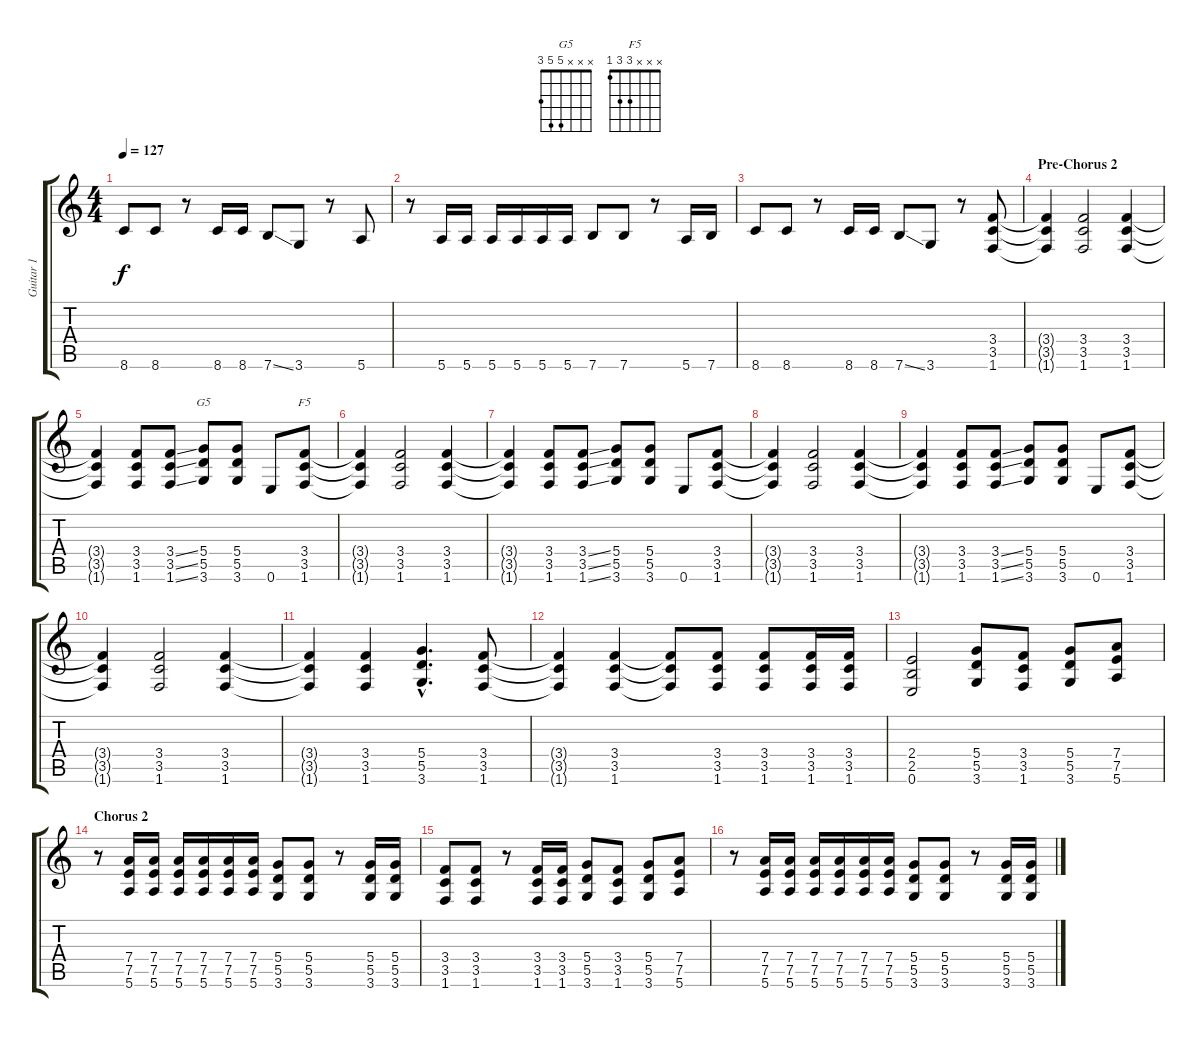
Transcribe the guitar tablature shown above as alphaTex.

\track ("Guitar 1" "Guitar 1") {instrument distortionguitar}
\staff {score tabs}
\tuning (E4 B3 G3 D3 A2 E2) {hide}
\chord ("G5" x x x 5 5 3)
\chord ("F5" x x x 3 3 1)
\ts (4 4)
\tempo 127
\clef g2
\ks c
8.6.8{dy f} 8.6.8 r.8 8.6.16 8.6.16 7.6{ss}.8 3.6.8 r.8 5.6.8 |
r.8 5.6.16 5.6.16 5.6.16 5.6.16 5.6.16 5.6.16 7.6.8 7.6.8 r.8 5.6.16 7.6.16 |
8.6.8{instrument distortionguitar} 8.6.8 r.8 8.6.16 8.6.16 7.6{ss}.8 3.6.8 r.8 (3.4 3.5 1.6).8 |
\section ("" "Pre-Chorus 2")
(3.4{t} 3.5{t} 1.6{t}).4 (3.4 3.5 1.6).2 (3.4 3.5 1.6).4 |
(3.4{t} 3.5{t} 1.6{t}).4 (3.4 3.5 1.6).8 (3.4{ss} 3.5{ss} 1.6{ss}).8 (5.4 5.5 3.6).8{ch "G5"} (5.4 5.5 3.6).8 0.6.8{instrument electricguitarmuted} (3.4 3.5 1.6).8{ch "F5" instrument distortionguitar} |
(3.4{t} 3.5{t} 1.6{t}).4 (3.4 3.5 1.6).2 (3.4 3.5 1.6).4 |
(3.4{t} 3.5{t} 1.6{t}).4 (3.4 3.5 1.6).8 (3.4{ss} 3.5{ss} 1.6{ss}).8 (5.4 5.5 3.6).8 (5.4 5.5 3.6).8 0.6.8{instrument electricguitarmuted} (3.4 3.5 1.6).8{instrument distortionguitar} |
(3.4{t} 3.5{t} 1.6{t}).4 (3.4 3.5 1.6).2 (3.4 3.5 1.6).4 |
(3.4{t} 3.5{t} 1.6{t}).4 (3.4 3.5 1.6).8 (3.4{ss} 3.5{ss} 1.6{ss}).8 (5.4 5.5 3.6).8 (5.4 5.5 3.6).8 0.6.8{instrument electricguitarmuted} (3.4 3.5 1.6).8{instrument distortionguitar} |
(3.4{t} 3.5{t} 1.6{t}).4 (3.4 3.5 1.6).2 (3.4 3.5 1.6).4 |
(3.4{t} 3.5{t} 1.6{t}).4 (3.4 3.5 1.6).4 (5.4{hac} 5.5{hac} 3.6{hac}).4{d} (3.4 3.5 1.6).8 |
(3.4{t} 3.5{t} 1.6{t}).4 (3.4 3.5 1.6).4 (3.4{t} 3.5{t} 1.6{t}).8 (3.4 3.5 1.6).8 (3.4 3.5 1.6).8 (3.4 3.5 1.6).16 (3.4 3.5 1.6).16 |
(2.4 2.5 0.6).2 (5.4 5.5 3.6).8 (3.4 3.5 1.6).8 (5.4 5.5 3.6).8 (7.4 7.5 5.6).8 |
\section ("" "Chorus 2")
r.8 (7.4 7.5 5.6).16 (7.4 7.5 5.6).16 (7.4 7.5 5.6).16 (7.4 7.5 5.6).16 (7.4 7.5 5.6).16 (7.4 7.5 5.6).16 (5.4 5.5 3.6).8 (5.4 5.5 3.6).8 r.8 (5.4 5.5 3.6).16 (5.4 5.5 3.6).16 |
(3.4 3.5 1.6).8 (3.4 3.5 1.6).8 r.8 (3.4 3.5 1.6).16 (3.4 3.5 1.6).16 (5.4 5.5 3.6).8 (3.4 3.5 1.6).8 (5.4 5.5 3.6).8 (7.4 7.5 5.6).8 |
r.8 (7.4 7.5 5.6).16 (7.4 7.5 5.6).16 (7.4 7.5 5.6).16 (7.4 7.5 5.6).16 (7.4 7.5 5.6).16 (7.4 7.5 5.6).16 (5.4 5.5 3.6).8 (5.4 5.5 3.6).8 r.8 (5.4 5.5 3.6).16 (5.4 5.5 3.6).16
